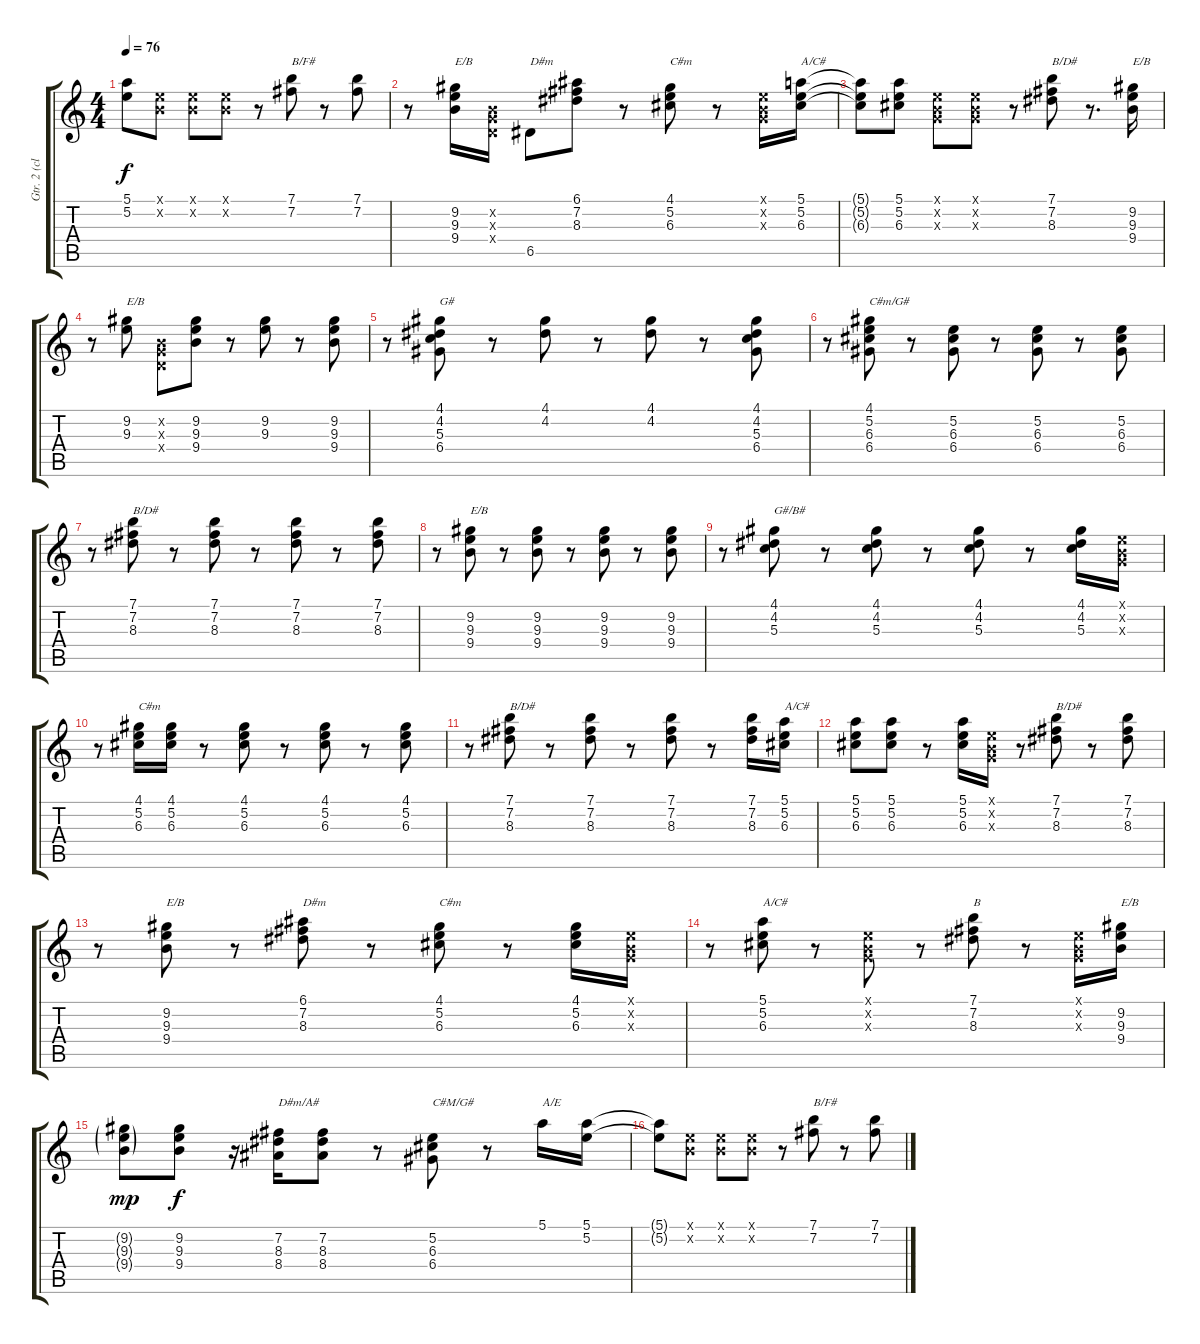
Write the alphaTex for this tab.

\track ("Gtr. 2 (clean)" "Gtr. 2 (cl") {instrument acousticguitarsteel}
\staff {score tabs}
\tuning (E4 B3 G3 D3 A2 E2) {hide}
\ts (4 4)
\tempo 76
\clef g2
\ks c
(5.1{t} 5.2{t}).8{dy f} (0.1{x} 0.2{x}).8 (0.1{x} 0.2{x}).8 (0.1{x} 0.2{x}).8 r.8 (7.1 7.2).8{txt "B/F#"} r.8 (7.1 7.2).8 |
r.8 (9.2 9.3 9.4).16{txt "E/B"} (0.2{x} 0.3{x} 0.4{x}).16 6.5.8{txt "D#m"} (6.1 7.2 8.3).8 r.8 (4.1 5.2 6.3).8{txt "C#m"} r.8 (0.1{x} 0.2{x} 0.3{x}).16 (5.1 5.2 6.3).16{txt "A/C#"} |
(5.1{t} 5.2{t} 6.3{t}).8 (5.1 5.2 6.3).8 (0.1{x} 0.2{x} 0.3{x}).8 (0.1{x} 0.2{x} 0.3{x}).8 r.8 (7.1 7.2 8.3).8{txt "B/D#"} r.8{d} (9.2 9.3 9.4).16{txt "E/B"} |
r.8 (9.2 9.3).8{txt "E/B"} (0.2{x} 0.3{x} 0.4{x}).8 (9.2 9.3 9.4).8 r.8 (9.2 9.3).8 r.8 (9.2 9.3 9.4).8 |
r.8 (4.1 4.2 5.3 6.4).8{txt "G#"} r.8 (4.1 4.2).8 r.8 (4.1 4.2).8 r.8 (4.1 4.2 5.3 6.4).8 |
r.8 (4.1 5.2 6.3 6.4).8{txt "C#m/G#"} r.8 (5.2 6.3 6.4).8 r.8 (5.2 6.3 6.4).8 r.8 (5.2 6.3 6.4).8 |
r.8 (7.1 7.2 8.3).8{txt "B/D#"} r.8 (7.1 7.2 8.3).8 r.8 (7.1 7.2 8.3).8 r.8 (7.1 7.2 8.3).8 |
r.8 (9.2 9.3 9.4).8{txt "E/B"} r.8 (9.2 9.3 9.4).8 r.8 (9.2 9.3 9.4).8 r.8 (9.2 9.3 9.4).8 |
r.8 (4.1 4.2 5.3).8{txt "G#/B#"} r.8 (4.1 4.2 5.3).8 r.8 (4.1 4.2 5.3).8 r.8 (4.1 4.2 5.3).16 (0.1{x} 0.2{x} 0.3{x}).16 |
r.8 (4.1 5.2 6.3).16{txt "C#m"} (4.1 5.2 6.3).16 r.8 (4.1 5.2 6.3).8 r.8 (4.1 5.2 6.3).8 r.8 (4.1 5.2 6.3).8 |
r.8 (7.1 7.2 8.3).8{txt "B/D#"} r.8 (7.1 7.2 8.3).8 r.8 (7.1 7.2 8.3).8 r.8 (7.1 7.2 8.3).16 (5.1 5.2 6.3).16{txt "A/C#"} |
(5.1 5.2 6.3).8 (5.1 5.2 6.3).8 r.8 (5.1 5.2 6.3).16 (0.1{x} 0.2{x} 0.3{x}).16 r.8 (7.1 7.2 8.3).8{txt "B/D#"} r.8 (7.1 7.2 8.3).8 |
r.8 (9.2 9.3 9.4).8{txt "E/B"} r.8 (6.1 7.2 8.3).8{txt "D#m"} r.8 (4.1 5.2 6.3).8{txt "C#m"} r.8 (4.1 5.2 6.3).16 (0.1{x} 0.2{x} 0.3{x}).16 |
r.8 (5.1 5.2 6.3).8{txt "A/C#"} r.8 (0.1{x} 0.2{x} 0.3{x}).8 r.8 (7.1 7.2 8.3).8{txt "B"} r.8 (0.1{x} 0.2{x} 0.3{x}).16 (9.2 9.3 9.4).16{txt "E/B"} |
(9.2{g} 9.3{g} 9.4{g}).8{dy mp} (9.2 9.3 9.4).8{dy f} r.16 (7.2 8.3 8.4).16{txt "D#m/A#"} (7.2 8.3 8.4).8 r.8 (5.2 6.3 6.4).8{txt "C#M/G#"} r.8 5.1.16{txt "A/E"} (5.1 5.2).16 |
(5.1{t} 5.2{t}).8 (0.1{x} 0.2{x}).8 (0.1{x} 0.2{x}).8 (0.1{x} 0.2{x}).8 r.8 (7.1 7.2).8{txt "B/F#"} r.8 (7.1 7.2).8
